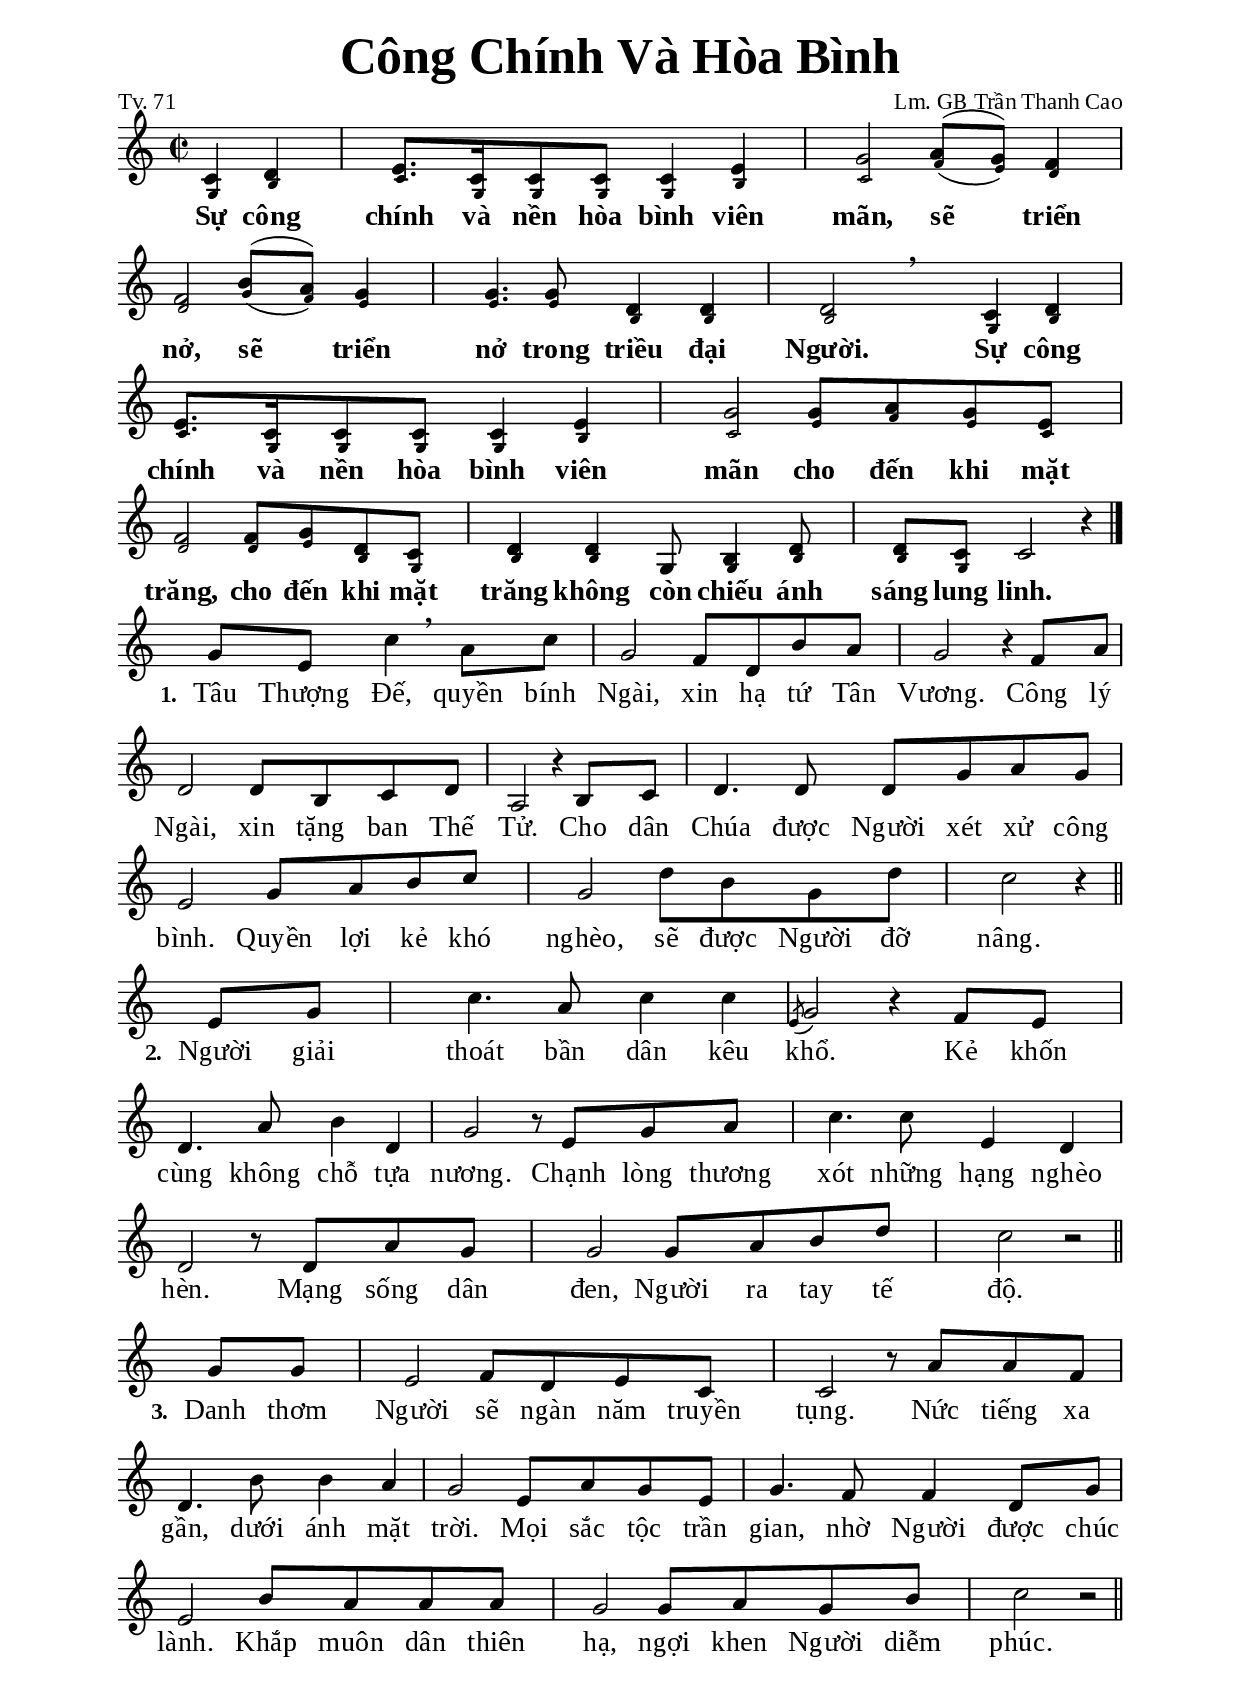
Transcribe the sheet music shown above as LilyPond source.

% Cài đặt chung
\version "2.22.1"
\include "english.ly"

\header {
  title = \markup { \fontsize #3 "Công Chính Và Hòa Bình" }
  poet = "Tv. 71"
  composer = "Lm. GB Trần Thanh Cao"
  %arranger = " "
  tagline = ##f
}

% Nhạc điệp khúc
nhacDiepKhucSop = \relative c' {
  \partial 2 c4 d |
  e8. c16 c8 c c4 e |
  g2 a8 _(g) f4 |
  f2 b8 _(a) g4 |
  g4. g8 d4 d |
  d2 \breathe c4 d |
  e8. c16 c8 c c4 e |
  g2 g8 a g e |
  f2 f8 g d c |
  d4 d g,8 b4 d8 |
  d c c2 r4 \bar "|."
}

nhacDiepKhucBas = \relative c' {
  \partial 2 g4 b |
  c8. g16 g8 g g4 b |
  c2 f8 ^(e) d4 |
  d2 g8 ^(f) e4 |
  e4. e8 b4 b |
  b2 g4 b |
  c8. g16 g8 g g4 b |
  c2 e8 f e c |
  d2 d8 e b g |
  b4 b g8 g4 b8 |
  b g c2 r4
}

% Nhạc phiên khúc
nhacPhienKhucMot = \relative c'' {
  \partial 2. g8 e c'4 \breathe a8 c |
  g2 f8 d b' a |
  g2 r4 f8 a |
  d,2 d8 b c d |
  a2 r4 b8 c |
  d4. d8 d g a g |
  e2 g8 a b c |
  g2 d'8 b g d' |
  c2 r4 \bar "||"
}

nhacPhienKhucHai = \relative c' {
  \override Score.SpacingSpanner.strict-grace-spacing = ##t
  \partial 4 e8 g |
  c4. a8 c4 c |
  \slashedGrace { e,8 (} g2) r4 f8 e |
  d4. a'8 b4 d, |
  g2 r8 e g a |
  c4. c8 e,4 d |
  d2 r8 d8 a' g |
  g2 g8 a b d |
  c2 r \bar "||"
}

nhacPhienKhucBa = \relative c' {
  \partial 4 g'8 g |
  e2 f8 d e c |
  c2 r8 a' a f |
  d4. b'8 b4 a |
  g2 e8 a g e |
  g4. f8 f4d8 g |
  e2 b'8 a a a |
  g2 g8 a g b |
  c2 r \bar "||"
}

% Lời điệp khúc
loiDiepKhuc = \lyricmode {
  Sự công chính và nền hòa bình viên mãn, sẽ triển nở,
  sẽ triển nở trong triều đại Người.
  Sự công chính và nền hòa bình viên mãn
  cho đến khi mặt trăng,
  cho đến khi mặt trăng không còn chiếu ánh sáng lung linh.
}

% Lời phiên khúc
loiPhienKhucMot = \lyricmode {
  \set stanza = #"1. "
  Tâu Thượng Đế, quyền bính Ngài, xin hạ tứ Tân Vương.
  Công lý Ngài, xin tặng ban Thế Tử.
  Cho dân Chúa được Người xét xử công bình.
  Quyền lợi kẻ khó nghèo, sẽ được Người đỡ nâng.
}

loiPhienKhucHai = \lyricmode {
  \set stanza = #"2. "
  Người giải thoát bần dân kêu khổ.
  Kẻ khốn cùng không chỗ tựa nương.
  Chạnh lòng thương xót những hạng nghèo hèn.
  Mạng sống dân đen, Người ra tay tế độ.
}

loiPhienKhucBa = \lyricmode {
  \set stanza = #"3. "
  Danh thơm Người sẽ ngàn năm truyền tụng.
  Nức tiếng xa gần, dưới ánh mặt trời.
  Mọi sắc tộc trần gian, nhờ Người được chúc lành.
  Khắp muôn dân thiên hạ, ngợi khen Người diễm phúc.
}


% Dàn trang
\paper {
  #(set-paper-size "a4")
  top-margin = 10\mm
  bottom-margin = 10\mm
  left-margin = 20\mm
  right-margin = 20\mm
  indent = #0
  #(define fonts
    (make-pango-font-tree
      "Liberation Serif"
      "Liberation Serif"
      "Liberation Serif"
      (/ 20 20)))
  page-count = #1
  system-system-spacing = #'((basic-distance . 12)
                             (minimum-distance . 12)
                             (padding . 1))
  score-system-spacing = #'((basic-distance . 12)
                             (minimum-distance . 12)
                             (padding . 1))
}

% Thiết lập tông và nhịp
TongNhip = { \key c \major \time 2/2 }

% Đổi kích thước nốt cho bè phụ
notBePhu =
#(define-music-function (font-size music) (number? ly:music?)
   (for-some-music
     (lambda (m)
       (if (music-is-of-type? m 'rhythmic-event)
           (begin
             (set! (ly:music-property m 'tweaks)
                   (cons `(font-size . ,font-size)
                         (ly:music-property m 'tweaks)))
             #t)
           #f))
     music)
   music)

\score {
  \new ChoirStaff <<
    \new Staff = diepKhuc \with {
        \consists "Merge_rests_engraver"
        %\magnifyStaff #(magstep +1)
        printPartCombineTexts = ##f
      }
      <<
      \new Voice \TongNhip \partCombine 
        \nhacDiepKhucSop
        \notBePhu -3 { \nhacDiepKhucBas }
      \new NullVoice = nhacThamChieu \nhacDiepKhucSop
      \new Lyrics \with {
          \override VerticalAxisGroup.
            nonstaff-relatedstaff-spacing.padding = #0.5
          \override VerticalAxisGroup.
            nonstaff-unrelatedstaff-spacing.padding = #0.5
        }
        \lyricsto nhacThamChieu \loiDiepKhuc
      >>
  >>
  \layout {
    \override Lyrics.LyricText.font-series = #'bold
    \override Lyrics.LyricText.font-size = #+2
    \override Lyrics.LyricSpace.minimum-distance = #0.5
    \override Score.BarNumber.break-visibility = ##(#f #f #f)
    \override Score.SpacingSpanner.uniform-stretching = ##t
    \override Score.SpacingSpanner packed-spacing = ##t
  }
}

\score {
  \new ChoirStaff <<
    \new Staff = phienKhuc \with {
        %\magnifyStaff #(magstep +1)
      }
      <<
      \new Voice = beSop {
        \key c \major \time 2/2 \nhacPhienKhucMot
      }
    >>
    \new Lyrics \with {
          \override VerticalAxisGroup.
            nonstaff-relatedstaff-spacing.padding = #0.5
          \override VerticalAxisGroup.
            nonstaff-unrelatedstaff-spacing.padding = #0.5
        }
        \lyricsto beSop \loiPhienKhucMot
  >>
  \layout {
    \override Staff.TimeSignature.transparent = ##t
    \override Lyrics.LyricText.font-size = #+2
    \override Lyrics.LyricSpace.minimum-distance = #2
    \override Score.BarNumber.break-visibility = ##(#f #f #f)
    \override Score.SpacingSpanner.uniform-stretching = ##t
    \override Score.SpacingSpanner packed-spacing = ##t
  }
}

\score {
  \new ChoirStaff <<
    \new Staff = phienKhuc \with {
        %\magnifyStaff #(magstep +1)
      }
      <<
      \new Voice = beSop {
        \key c \major \time 2/2 \nhacPhienKhucHai
      }
    >>
    \new Lyrics \with {
          \override VerticalAxisGroup.
            nonstaff-relatedstaff-spacing.padding = #0.5
          \override VerticalAxisGroup.
            nonstaff-unrelatedstaff-spacing.padding = #0.5
        }
        \lyricsto beSop \loiPhienKhucHai
  >>
  \layout {
    \override Staff.TimeSignature.transparent = ##t
    \override Lyrics.LyricText.font-size = #+2
    \override Lyrics.LyricSpace.minimum-distance = #1.5
    \override Score.BarNumber.break-visibility = ##(#f #f #f)
    \override Score.SpacingSpanner.uniform-stretching = ##t
    \override Score.SpacingSpanner packed-spacing = ##t
  }
}

\score {
  \new ChoirStaff <<
    \new Staff = phienKhuc \with {
        %\magnifyStaff #(magstep +1)
      }
      <<
      \new Voice = beSop {
        \key c \major \time 2/2 \nhacPhienKhucBa
      }
    >>
    \new Lyrics \with {
          \override VerticalAxisGroup.
            nonstaff-relatedstaff-spacing.padding = #0.5
          \override VerticalAxisGroup.
            nonstaff-unrelatedstaff-spacing.padding = #0.5
        }
        \lyricsto beSop \loiPhienKhucBa
  >>
  \layout {
    \override Staff.TimeSignature.transparent = ##t
    \override Lyrics.LyricText.font-size = #+2
    \override Lyrics.LyricSpace.minimum-distance = #2
    \override Score.BarNumber.break-visibility = ##(#f #f #f)
    \override Score.SpacingSpanner.uniform-stretching = ##t
    \override Score.SpacingSpanner packed-spacing = ##t
  }
}
